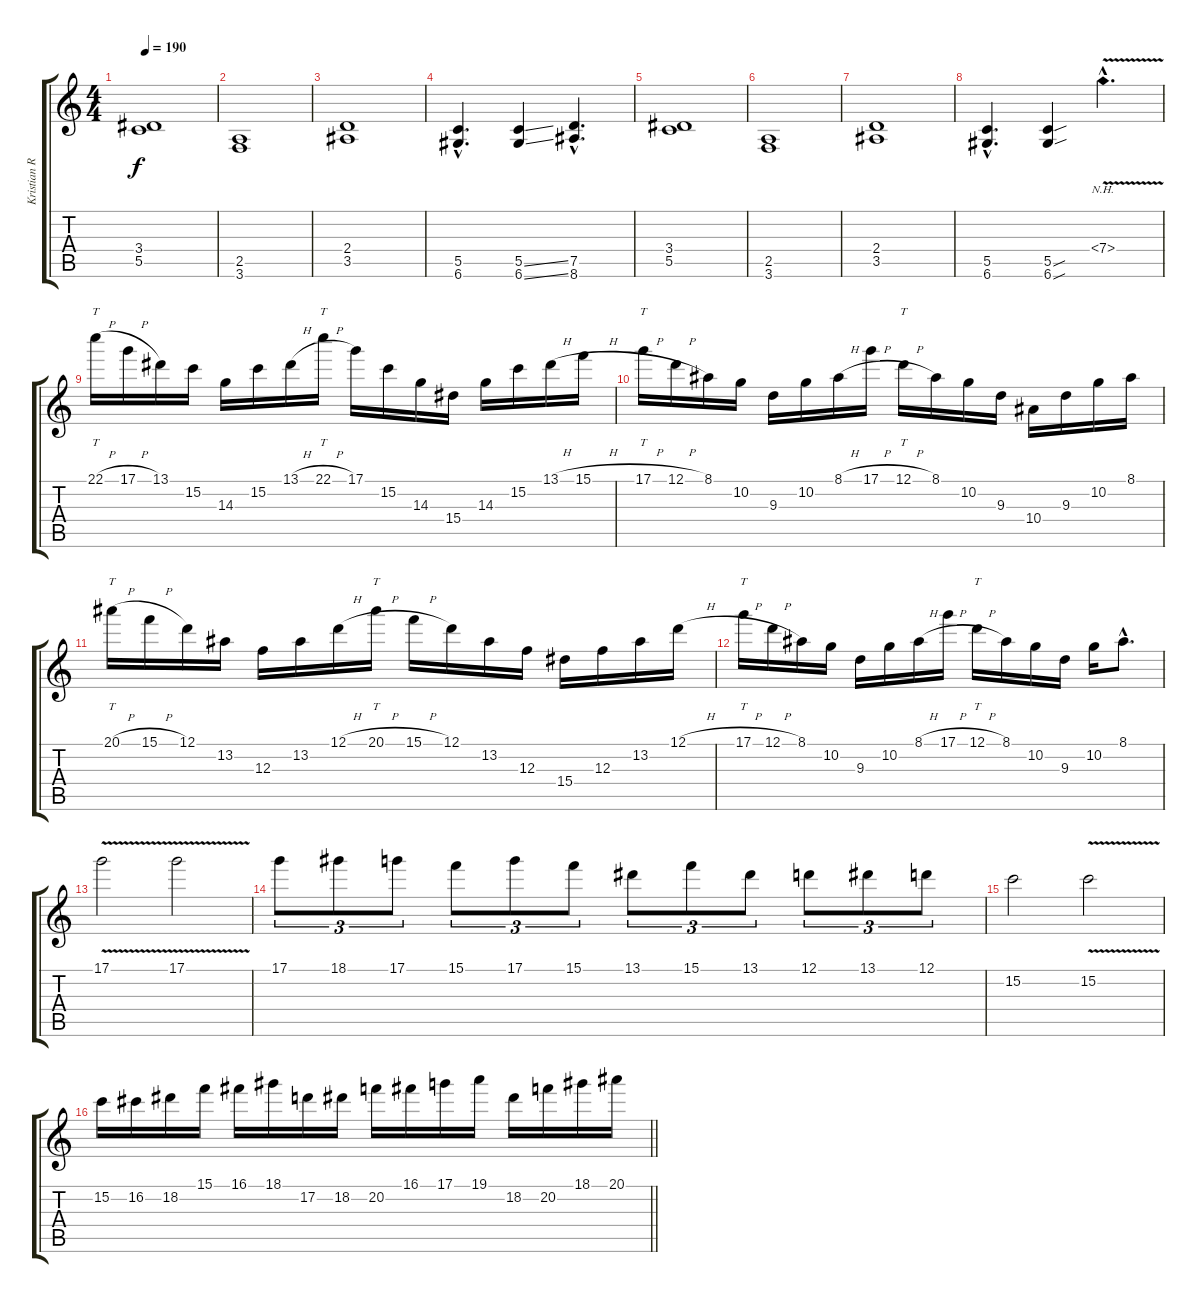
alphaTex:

\track ("Kristian Ranta" "Kristian R") {instrument distortionguitar}
\staff {score tabs}
\tuning (D4 A3 F3 C3 G2 D2) {hide}
\ts (4 4)
\tempo 190
\clef g2
\ks c
(3.4 5.5).1{dy f} |
(2.5 3.6).1 |
(2.4 3.5).1 |
(5.5{hac} 6.6{hac}).4{d} (5.5{ss} 6.6{ss}).4 (7.5{hac} 8.6{hac}).4{d} |
(3.4 5.5).1 |
(2.5 3.6).1 |
(2.4 3.5).1 |
(5.5{hac} 6.6{hac}).4{d} (5.5{sou} 6.6{sou}).4 7.4{nh v hac}.4{d instrument guitarharmonics} |
22.1{h}.16{tt instrument distortionguitar} 17.1{h}.16 13.1.16 15.2.16 14.3.16 15.2.16 13.1{h}.16 22.1{h}.16{tt} 17.1.16 15.2.16 14.3.16 15.4.16 14.3.16 15.2.16 13.1{h}.16 15.1{h}.16 |
17.1{h}.16{tt} 12.1{h}.16 8.1.16 10.2.16 9.3.16 10.2.16 8.1{h}.16 17.1{h}.16 12.1{h}.16{tt} 8.1.16 10.2.16 9.3.16 10.4.16 9.3.16 10.2.16 8.1.16 |
20.1{h}.16{tt} 15.1{h}.16 12.1.16 13.2.16 12.3.16 13.2.16 12.1{h}.16 20.1{h}.16{tt} 15.1{h}.16 12.1.16 13.2.16 12.3.16 15.4.16 12.3.16 13.2.16 12.1{h}.16 |
17.1{h}.16{tt} 12.1{h}.16 8.1.16 10.2.16 9.3.16 10.2.16 8.1{h}.16 17.1{h}.16 12.1{h}.16{tt} 8.1.16 10.2.16 9.3.16 10.2.16 8.1{hac}.8{d} |
17.1{v}.2 17.1{v}.2 |
17.1.8{tu (3 2)} 18.1.8{tu (3 2)} 17.1.8{tu (3 2)} 15.1.8{tu (3 2)} 17.1.8{tu (3 2)} 15.1.8{tu (3 2)} 13.1.8{tu (3 2)} 15.1.8{tu (3 2)} 13.1.8{tu (3 2)} 12.1.8{tu (3 2)} 13.1.8{tu (3 2)} 12.1.8{tu (3 2)} |
15.2.2 15.2{v}.2 |
\barLineRight lightlight
15.2.16 16.2.16 18.2.16 15.1.16 16.1.16 18.1.16 17.2.16 18.2.16 20.2.16 16.1.16 17.1.16 19.1.16 18.2.16 20.2.16 18.1.16 20.1.16
